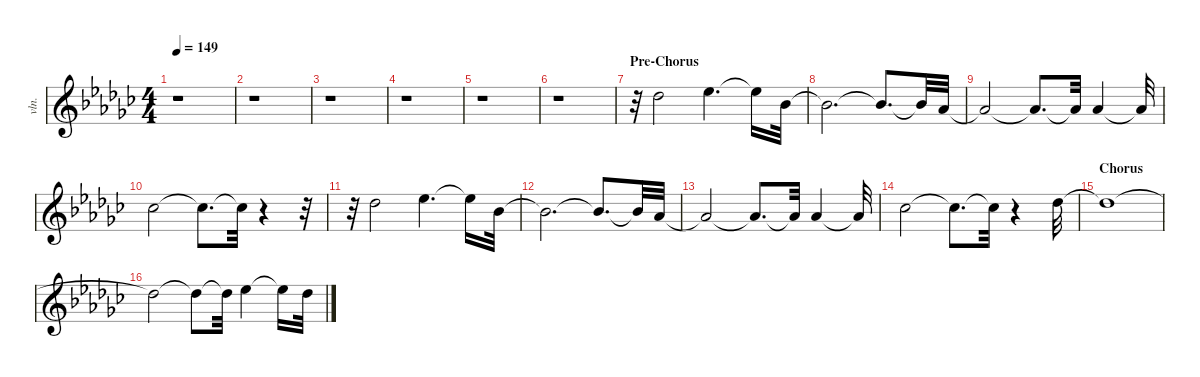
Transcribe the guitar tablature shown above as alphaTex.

\defaultSystemsLayout 4
\hideDynamics
\bracketExtendMode nobrackets
\otherSystemsTrackNameOrientation horizontal
\track ("Keyboards 1-hid" "vln.") {defaultSystemsLayout 4 instrument stringensemble1}
\staff {score}
\tuning (Eb4 Bb3 Gb3 Db3 Ab2 Eb2)
\ts (4 4)
\tempo 149
\clef g2
\ks gb
r.1{dy mf beam Down} |
r.1{beam Down} |
r.1{beam Down} |
r.1{beam Down} |
r.1{beam Down} |
r.1{beam Down} |
\section ("" "Pre-Chorus")
r.32{beam Down} 10.1{acc b}.2{dy fff beam Down} 12.1{acc b}.4{d beam Down} 12.1{t acc b}.16{beam Down} 12.2{acc b}.32{beam Down} |
12.2{t acc b}.2{d beam Down} 12.2{t acc b}.8{d beam Up} 12.2{t acc b}.32{beam Up} 5.1{acc b}.32{beam Up} |
5.1{t acc b}.2{beam Up} 5.1{t acc b}.8{d beam Up} 5.1{t acc b}.32{beam Up} 5.1{acc b}.4{beam Up} 5.1{t acc b}.32{beam Up} |
8.1{acc b}.2{beam Down} 8.1{t acc b}.8{d beam Down} 8.1{t acc b}.32{beam Down} r.4{beam Down} r.32{beam Down} |
r.32{beam Down} 10.1{acc b}.2{beam Down} 12.1{acc b}.4{d beam Down} 12.1{t acc b}.16{beam Down} 12.2{acc b}.32{beam Down} |
12.2{t acc b}.2{d beam Down} 12.2{t acc b}.8{d beam Up} 12.2{t acc b}.32{beam Up} 5.1{acc b}.32{beam Up} |
5.1{t acc b}.2{beam Up} 5.1{t acc b}.8{d beam Up} 5.1{t acc b}.32{beam Up} 5.1{acc b}.4{beam Up} 5.1{t acc b}.32{beam Up} |
8.1{acc b}.2{beam Down} 8.1{t acc b}.8{d beam Down} 8.1{t acc b}.32{beam Down} r.4{beam Down} 10.1{acc b}.32{beam Down} |
\section ("" "Chorus")
10.1{t acc b}.1{beam Down} |
10.1{t acc b}.2{beam Down} 10.1{t acc b}.8{beam Down} 10.1{t acc b}.32{beam Down} 12.1{acc b}.4{beam Down} 12.1{t acc b}.16{beam Down} 10.1{acc b}.32{beam Down}
